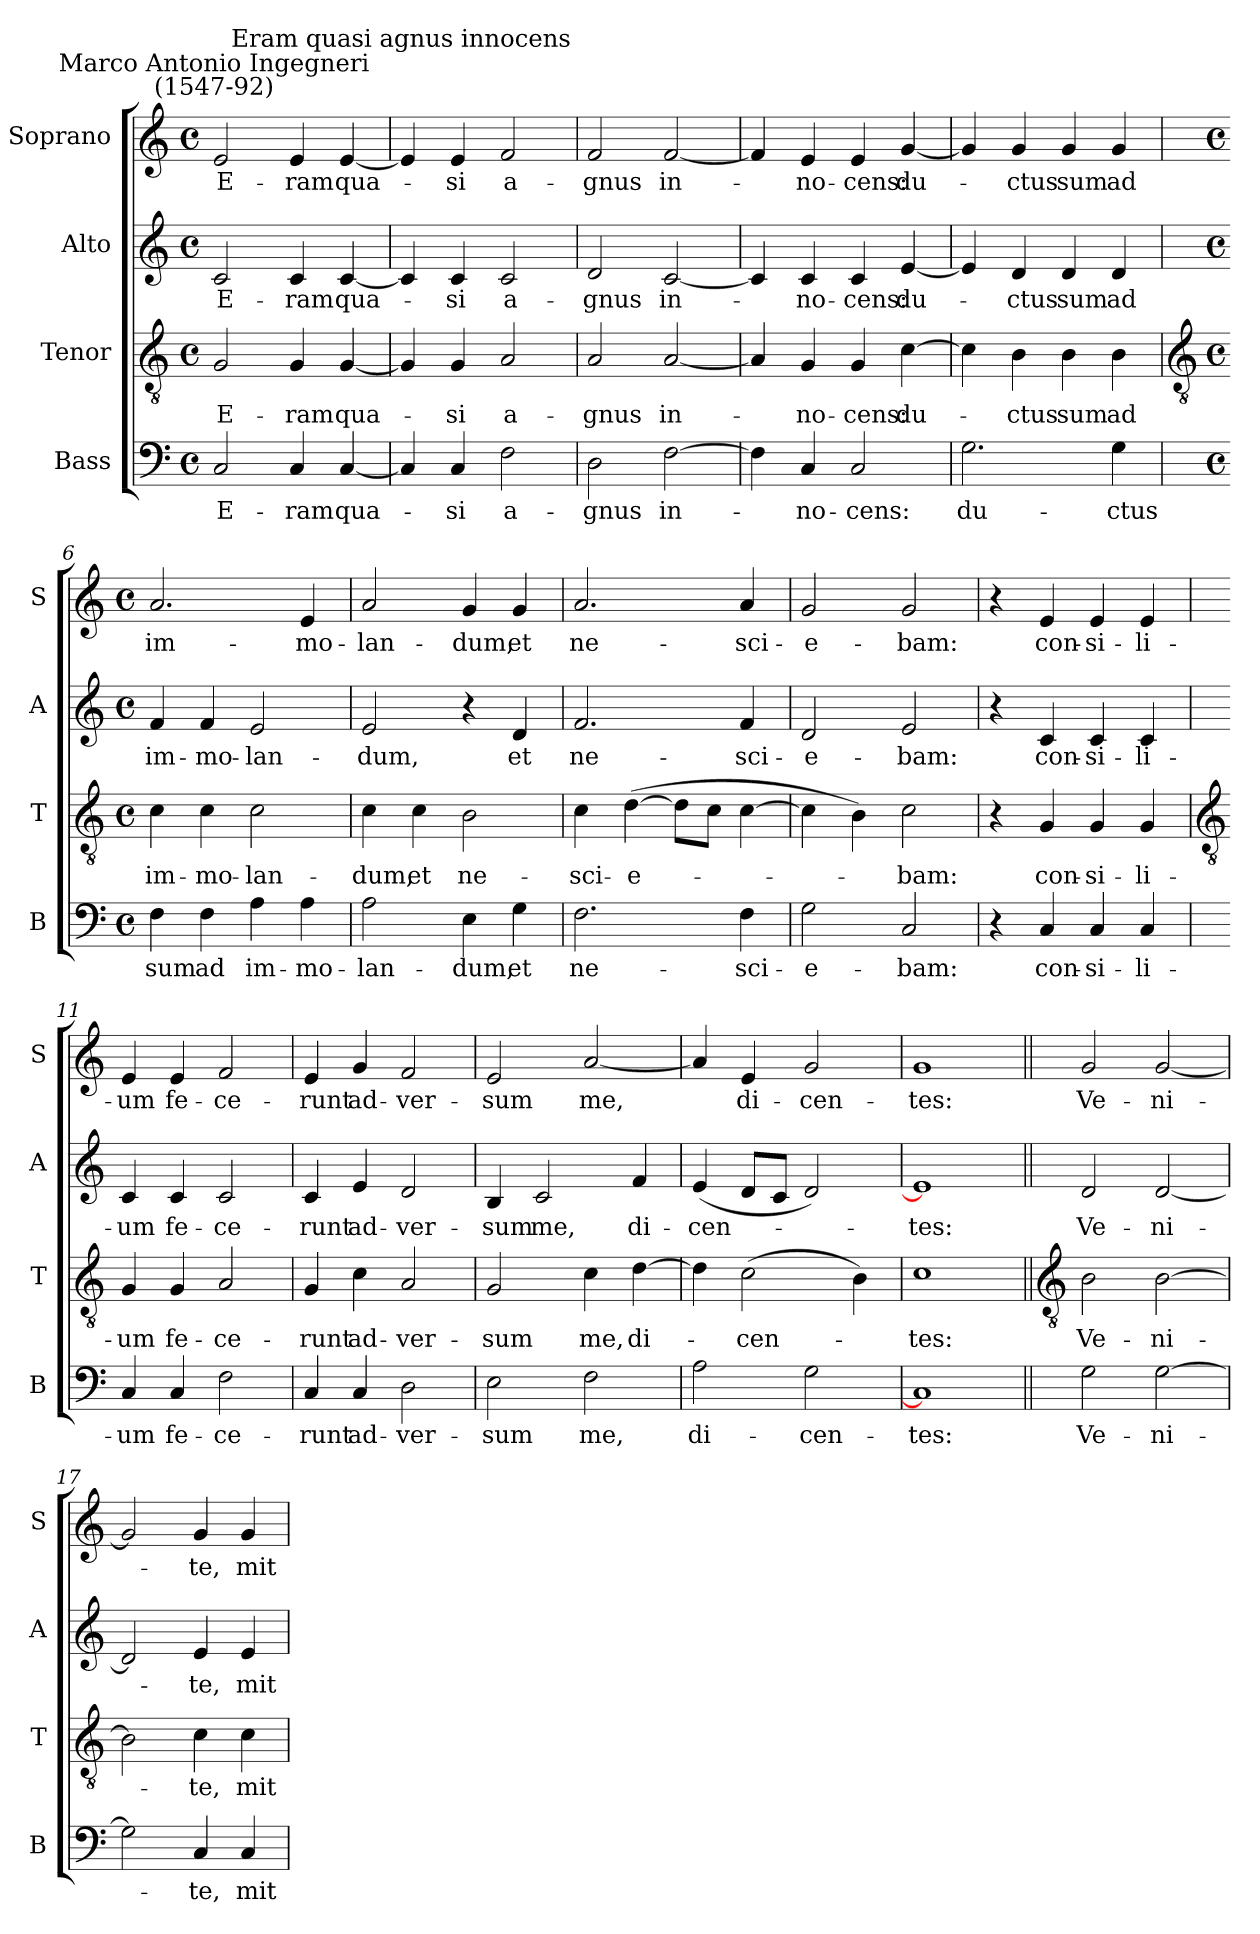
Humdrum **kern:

**kern	**text	**kern	**text	**kern	**text	**kern	**text
*part4	*part4	*part3	*part3	*part2	*part2	*part1	*part1
*staff4	*staff4	*staff3	*staff3	*staff2	*staff2	*staff1	*staff1
*I"Bass	*	*I"Tenor	*	*I"Alto	*	*I"Soprano	*
*I'B	*	*I'T	*	*I'A	*	*I'S	*
*clefF4	*	*clefGv2	*	*clefG2	*	*clefG2	*
*k[]	*	*k[]	*	*k[]	*	*k[]	*
*C:	*	*C:	*	*C:	*	*C:	*
*M4/4	*	*M4/4	*	*M4/4	*	*M4/4	*
*met(c)	*	*met(c)	*	*met(c)	*	*met(c)	*
=1	=1	=1	=1	=1	=1	=1	=1
!	!	!	!	!	!	!LO:TX:a:cj:t=Marco Antonio Ingegneri\n(1547-92)	!
!	!LO:LY:b	!	!LO:LY:b	!	!LO:LY:b	!	!LO:LY:b
2C	E-	2G	E-	2c	E-	2e	E-
!	!LO:LY:b	!	!LO:LY:b	!	!LO:LY:b	!	!LO:LY:b
4C	-ram	4G	-ram	4c	-ram	4e	-ram
!	!LO:LY:b	!	!LO:LY:b	!	!LO:LY:b	!	!LO:LY:b
[4C	qua-	[4G	qua-	[4c	qua-	[4e	qua-
=2	=2	=2	=2	=2	=2	=2	=2
!	!	!	!	!	!	!LO:TX:a:cj:t=Eram quasi agnus innocens	!
4C]	.	4G]	.	4c]	.	4e]	.
!	!LO:LY:b	!	!LO:LY:b	!	!LO:LY:b	!	!LO:LY:b
4C	si	4G	si	4c	si	4e	si
!	!LO:LY:b	!	!LO:LY:b	!	!LO:LY:b	!	!LO:LY:b
2F	a-	2A	a-	2c	a-	2f	a-
=3	=3	=3	=3	=3	=3	=3	=3
!	!LO:LY:b	!	!LO:LY:b	!	!LO:LY:b	!	!LO:LY:b
2D	-gnus	2A	-gnus	2d	-gnus	2f	-gnus
!	!LO:LY:b	!	!LO:LY:b	!	!LO:LY:b	!	!LO:LY:b
[2F	in-	[2A	in-	[2c	in-	[2f	in-
=4	=4	=4	=4	=4	=4	=4	=4
4F]	.	4A]	.	4c]	.	4f]	.
!	!LO:LY:b	!	!LO:LY:b	!	!LO:LY:b	!	!LO:LY:b
4C	no-	4G	no-	4c	no-	4e	no-
!	!LO:LY:b	!	!LO:LY:b	!	!LO:LY:b	!	!LO:LY:b
2C	-cens:	4G	-cens:	4c	-cens:	4e	-cens:
!	!	!	!LO:LY:b	!	!LO:LY:b	!	!LO:LY:b
.	.	[4c	du-	[4e	du-	[4g	du-
=5	=5	=5	=5	=5	=5	=5	=5
!	!LO:LY:b	!	!	!	!	!	!
2.G	du-	4c]	.	4e]	.	4g]	.
!	!	!	!LO:LY:b	!	!LO:LY:b	!	!LO:LY:b
.	.	4B	ctus	4d	ctus	4g	ctus
!	!	!	!LO:LY:b	!	!LO:LY:b	!	!LO:LY:b
.	.	4B	sum	4d	sum	4g	sum
!	!LO:LY:b	!	!LO:LY:b	!	!LO:LY:b	!	!LO:LY:b
4G	-ctus	4B	ad	4d	ad	4g	ad
!!LO:LB:g=z
=6	=6	=6	=6	=6	=6	=6	=6
*	*	*clefGv2	*	*	*	*	*
*M4/4	*	*M4/4	*	*M4/4	*	*M4/4	*
*met(c)	*	*met(c)	*	*met(c)	*	*met(c)	*
!	!LO:LY:b	!	!LO:LY:b	!	!LO:LY:b	!	!LO:LY:b
4F	sum	4c	im-	4f	im-	2.a	im-
!	!LO:LY:b	!	!LO:LY:b	!	!LO:LY:b	!	!
4F	ad	4c	-mo-	4f	-mo-	.	.
!	!LO:LY:b	!	!LO:LY:b	!	!LO:LY:b	!	!
4A	im-	2c	-lan-	2e	-lan-	.	.
!	!LO:LY:b	!	!	!	!	!	!LO:LY:b
4A	-mo-	.	.	.	.	4e	-mo-
=7	=7	=7	=7	=7	=7	=7	=7
!	!LO:LY:b	!	!LO:LY:b	!	!LO:LY:b	!	!LO:LY:b
2A	-lan-	4c	-dum,	2e	-dum,	2a	-lan-
!	!	!	!LO:LY:b	!	!	!	!
.	.	4c	et	.	.	.	.
!	!LO:LY:b	!	!LO:LY:b	!	!	!	!LO:LY:b
4E	-dum,	2B	ne-	4r	.	4g	-dum,
!	!LO:LY:b	!	!	!	!LO:LY:b	!	!LO:LY:b
4G	et	.	.	4d	et	4g	et
=8	=8	=8	=8	=8	=8	=8	=8
!	!LO:LY:b	!	!LO:LY:b	!	!LO:LY:b	!	!LO:LY:b
2.F	ne-	4c	-sci-	2.f	ne-	2.a	ne-
!	!	!	!LO:LY:b	!	!	!	!
.	.	(>[4d	-e-	.	.	.	.
.	.	8dL]	.	.	.	.	.
.	.	8cJ	.	.	.	.	.
!	!LO:LY:b	!	!	!	!LO:LY:b	!	!LO:LY:b
4F	-sci-	[4c	.	4f	-sci-	4a	-sci-
=9	=9	=9	=9	=9	=9	=9	=9
!	!LO:LY:b	!	!	!	!LO:LY:b	!	!LO:LY:b
2G	-e-	4c]	.	2d	-e-	2g	-e-
.	.	4B)	.	.	.	.	.
!	!LO:LY:b	!	!LO:LY:b	!	!LO:LY:b	!	!LO:LY:b
2C	-bam:	2c	bam:	2e	-bam:	2g	-bam:
=10	=10	=10	=10	=10	=10	=10	=10
4r	.	4r	.	4r	.	4r	.
!	!LO:LY:b	!	!LO:LY:b	!	!LO:LY:b	!	!LO:LY:b
4C	con-	4G	con-	4c	con-	4e	con-
!	!LO:LY:b	!	!LO:LY:b	!	!LO:LY:b	!	!LO:LY:b
4C	-si-	4G	-si-	4c	-si-	4e	-si-
!	!LO:LY:b	!	!LO:LY:b	!	!LO:LY:b	!	!LO:LY:b
4C	-li-	4G	-li-	4c	-li-	4e	-li-
!!LO:LB:g=z
=11	=11	=11	=11	=11	=11	=11	=11
*	*	*clefGv2	*	*	*	*	*
!	!LO:LY:b	!	!LO:LY:b	!	!LO:LY:b	!	!LO:LY:b
4C	-um	4G	-um	4c	-um	4e	-um
!	!LO:LY:b	!	!LO:LY:b	!	!LO:LY:b	!	!LO:LY:b
4C	fe-	4G	fe-	4c	fe-	4e	fe-
!	!LO:LY:b	!	!LO:LY:b	!	!LO:LY:b	!	!LO:LY:b
2F	-ce-	2A	-ce-	2c	-ce-	2f	-ce-
=12	=12	=12	=12	=12	=12	=12	=12
!	!LO:LY:b	!	!LO:LY:b	!	!LO:LY:b	!	!LO:LY:b
4C	-runt	4G	-runt	4c	-runt	4e	-runt
!	!LO:LY:b	!	!LO:LY:b	!	!LO:LY:b	!	!LO:LY:b
4C	ad-	4c	ad-	4e	ad-	4g	ad-
!	!LO:LY:b	!	!LO:LY:b	!	!LO:LY:b	!	!LO:LY:b
2D	-ver-	2A	-ver-	2d	-ver-	2f	-ver-
=13	=13	=13	=13	=13	=13	=13	=13
!	!LO:LY:b	!	!LO:LY:b	!	!LO:LY:b	!	!LO:LY:b
2E	-sum	2G	-sum	4B	-sum	2e	-sum
!	!	!	!	!	!LO:LY:b	!	!
.	.	.	.	2c	me,	.	.
!	!LO:LY:b	!	!LO:LY:b	!	!	!	!LO:LY:b
2F	me,	4c	me,	.	.	[2a	me,
!	!	!	!LO:LY:b	!	!LO:LY:b	!	!
.	.	[4d	di-	4f	di-	.	.
=14	=14	=14	=14	=14	=14	=14	=14
!	!LO:LY:b	!	!	!	!LO:LY:b	!	!
2A	di-	4d]	.	(<4e	-cen-	4a]	.
!	!	!	!LO:LY:b	!	!	!	!LO:LY:b
.	.	(>2c	cen-	8dL	.	4e	di-
.	.	.	.	8cJ	.	.	.
!	!LO:LY:b	!	!	!	!	!	!LO:LY:b
2G	-cen-	.	.	2d)	.	2g	-cen-
.	.	4B)	.	.	.	.	.
=15	=15	=15	=15	=15	=15	=15	=15
!	!LO:LY:b	!	!LO:LY:b	!	!LO:LY:b	!	!LO:LY:b
1C]	-tes:	1c	tes:	1e]	tes:	1g	-tes:
!!LO:LB:g=z
=16||	=16||	=16||	=16||	=16||	=16||	=16||	=16||
*	*	*clefGv2	*	*	*	*	*
!	!LO:LY:b	!	!LO:LY:b	!	!LO:LY:b	!	!LO:LY:b
2G	Ve-	2B	Ve-	2d	Ve-	2g	Ve-
!	!LO:LY:b	!	!LO:LY:b	!	!LO:LY:b	!	!LO:LY:b
[2G	-ni-	[2B	-ni-	[2d	-ni-	[2g	-ni-
=17	=17	=17	=17	=17	=17	=17	=17
2G]	.	2B]	.	2d]	.	2g]	.
!	!LO:LY:b	!	!LO:LY:b	!	!LO:LY:b	!	!LO:LY:b
4C	te,	4c	te,	4e	te,	4g	te,
!	!LO:LY:b	!	!LO:LY:b	!	!LO:LY:b	!	!LO:LY:b
4C	mit-	4c	mit-	4e	mit-	4g	mit-
=	=	=	=	=	=	=	=
*-	*-	*-	*-	*-	*-	*-	*-
